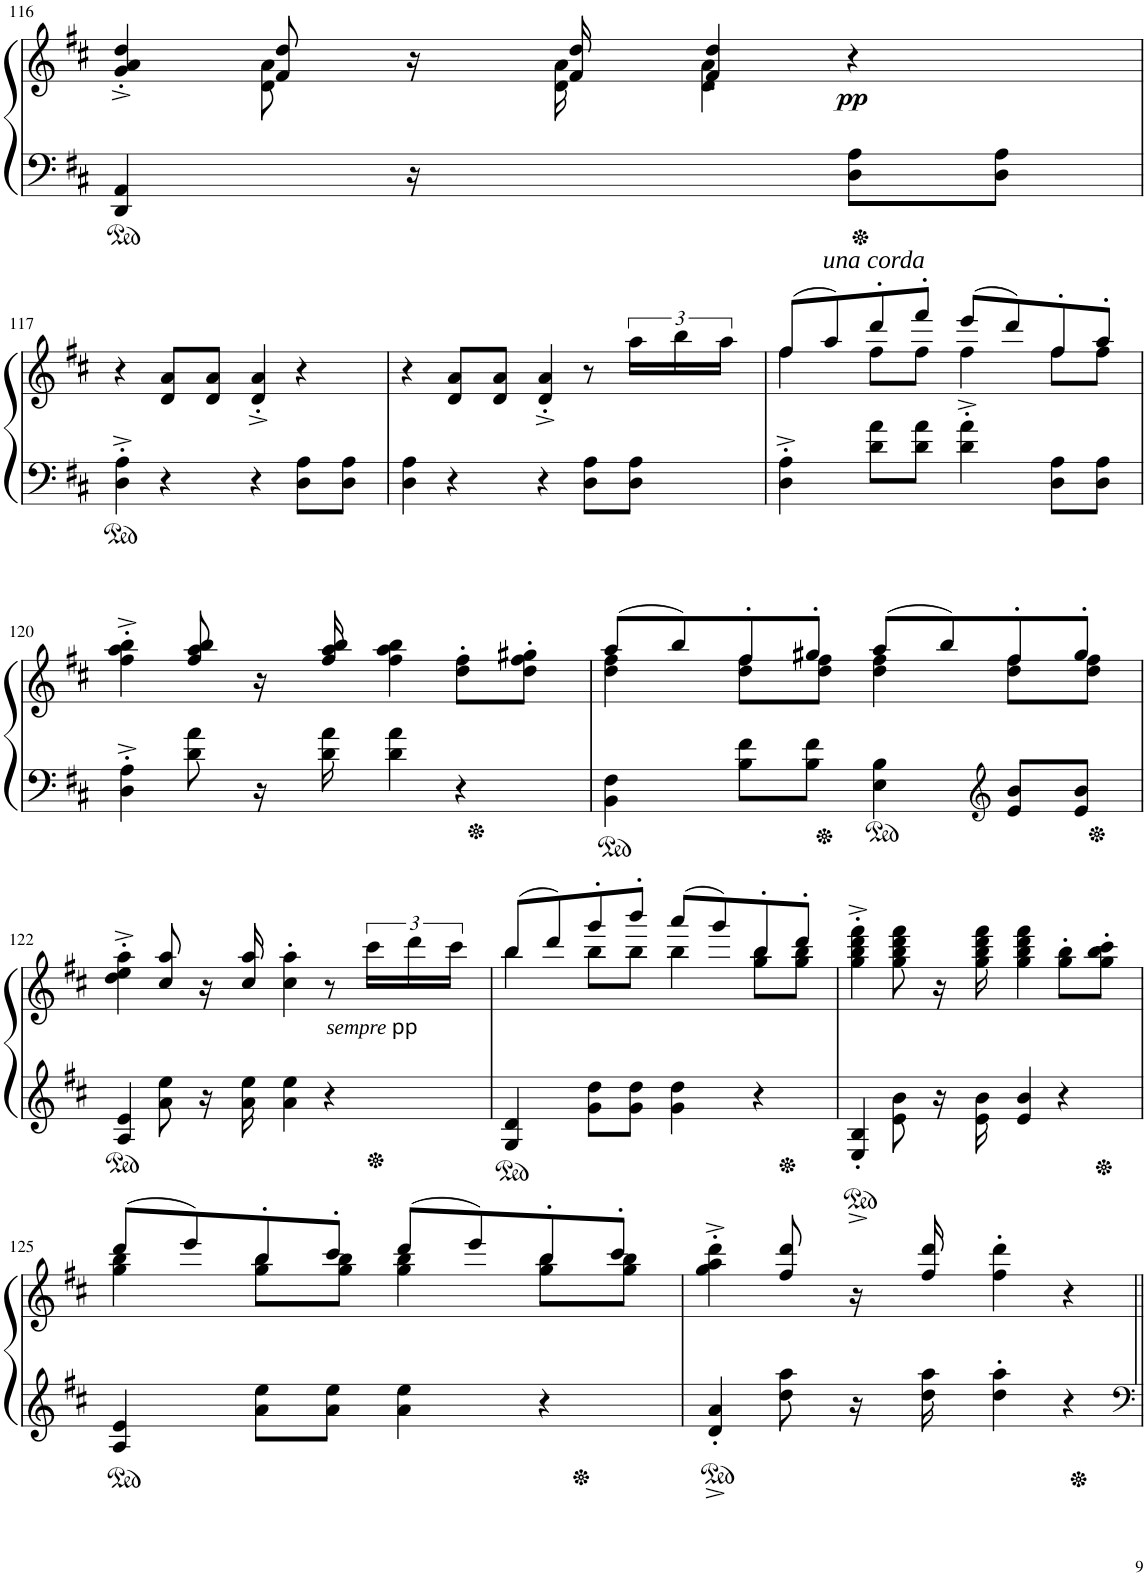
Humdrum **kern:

**kern	**kern	**dynam
*part1	*part1	*part1
*staff2	*staff1	*staff1/2
*I"Piano	*	*
*I'Pno	*	*
!!LO:PB:g=z
*clefF4	*clefG2	*
*k[f#c#]	*k[f#c#]	*
*M4/4	*M4/4	*
*met(c)	*met(c)	*
=116	=116	=116
*	*^	*
*	*	*^	*
*	*	*	*^	*
4DD/ 4AA/	4g/'^ 4a/'^ 4dd/'^	4ryy	2ryy	4ryy	.
8ryy	8ryy	8f#/ 8dd/	.	8d\ 8a\	.
16r	16r	16ryy	.	16ryy	.
16ryy	16ryy	16f#/ 16dd/	.	16d\ 16a\	.
4ryy	4f#/' 4dd/'	2ryy	4d\ 4a\	2ryy	.
!LO:TX:b:i:t=una corda	!	!	!	!	!
!	!	!	!	!	!LO:DY:b
8D\ 8A\L	4r	.	4ryy	.	pp
8D\ 8A\J	.	.	.	.	.
*	*v	*v	*v	*v	*
!!LO:LB:g=z
=117	=117	=117
4D\'^ 4A\'^	4r	.
4r	8d/ 8a/L	.
.	8d/ 8a/J	.
4r	4d/'^ 4a/'^	.
8D\ 8A\L	4r	.
8D\ 8A\J	.	.
=118	=118	=118
4D\ 4A\	4r	.
4r	8d/ 8a/L	.
.	8d/ 8a/J	.
4r	4d/'^ 4a/'^	.
8D\ 8A\L	8r	.
8D\ 8A\J	24aa\LL	.
.	24bb\	.
.	24aa\JJ	.
=119	=119	=119
*	*^	*
4D\'^ 4A\'^	(8ff#/L	4ff#\	.
.	8aa/)	.	.
8d\ 8a\L	8ddd'/	8ff#\L	.
8d\ 8a\J	8fff#'/J	8ff#\J	.
4d\'^ 4a\'^	(8eee/L	4ff#\	.
.	8ddd/)	.	.
8D\ 8A\L	8ff#'/	8ff#\L	.
8D\ 8A\J	8aa'/J	8ff#\J	.
!!LO:LB:g=z	!!
=120	=120	=120	=120
*^	*	*	*
4D\'^ 4A\'^	4ryy	4ff#\'^ 4aa\'^ 4bb\'^	4ryy	.
8ryy	8d\ 8a\	8ryy	8ff#/ 8aa/ 8bb/	.
16r	16ryy	16r	16ryy	.
16ryy	16d\ 16a\	16ryy	16ff#/ 16aa/ 16bb/	.
4d\ 4a\	2ryy	4ff#\ 4aa\ 4bb\	2ryy	.
4r	.	8dd\' 8ff#\'L	.	.
.	.	8dd\' 8ff#\' 8gg#X\'J	.	.
*v	*v	*	*	*
=121	=121	=121	=121
4BB\ 4F#\	(8aa/L	4dd\ 4ff#\	.
.	8bb/)	.	.
8B\ 8f#\L	8ff#'/	8dd\ 8ff#\L	.
8B\ 8f#\J	8gg#X'/J	8dd\ 8ff#\J	.
4E\ 4B\	(8aa/L	4dd\ 4ff#\	.
.	8bb/)	.	.
*clefG2	*	*	*
8e/ 8b/L	8ff#'/	8dd\ 8ff#\L	.
8e/ 8b/J	8gg#'/J	8dd\ 8ff#\J	.
!!LO:LB:g=z	!!
=122	=122	=122	=122
*^	*	*	*
4A/ 4e/	4ryy	4dd\'^ 4ee\'^ 4aa\'^	4ryy	.
8ryy	8a\ 8ee\	8ryy	8cc#/ 8aa/	.
16r	16ryy	16r	16ryy	.
16ryy	16a\ 16ee\	16ryy	16cc#/ 16aa/	.
4a\ 4ee\	2ryy	4cc#\' 4aa\'	2ryy	.
4r	.	8r	.	.
!	!	!	!	!LO:DY:b
.	.	24ccc#\LL	.	other-dynamics
.	.	24ddd\	.	.
.	.	24ccc#\JJ	.	.
*v	*v	*	*	*
=123	=123	=123	=123
4G/ 4d/	(8bb/L	4bb\	.
.	8ddd/)	.	.
8g\ 8dd\L	8ggg'/	8bb\L	.
8g\ 8dd\J	8bbb'/J	8bb\J	.
4g\ 4dd\	(8aaa/L	4bb\	.
.	8ggg/)	.	.
4r	8bb'/	8gg\ 8bb\L	.
.	8ddd'/J	8gg\ 8bb\J	.
=124	=124	=124	=124
*^	*	*	*
4E/'^ 4B/'^	4ryy	4gg\'^ 4bb\'^ 4ddd\'^ 4fff#\'^	4ryy	.
8ryy	8e\ 8b\	8ryy	8gg\ 8bb\ 8ddd\ 8fff#\	.
16r	16ryy	16r	16ryy	.
16ryy	16e\ 16b\	16ryy	16gg\ 16bb\ 16ddd\ 16fff#\	.
4e/ 4b/	2ryy	4gg\ 4bb\ 4ddd\ 4fff#\	2ryy	.
4r	.	8gg\' 8bb\'L	.	.
.	.	8gg\' 8bb\' 8ccc#\'J	.	.
*v	*v	*	*	*
!!LO:LB:g=z	!!
=125	=125	=125	=125
4A/ 4e/	(8ddd/L	4gg\ 4bb\	.
.	8eee/)	.	.
8a\ 8ee\L	8bb'/	8gg\ 8bb\L	.
8a\ 8ee\J	8ccc#'/J	8gg\ 8bb\J	.
4a\ 4ee\	(8ddd/L	4gg\ 4bb\	.
.	8eee/)	.	.
4r	8bb'/	8gg\ 8bb\L	.
.	8ccc#'/J	8gg\ 8bb\J	.
=126	=126	=126	=126
*^	*	*	*
4d/'^ 4a/'^	4ryy	4gg\'^ 4aa\'^ 4ddd\'^	4ryy	.
8ryy	8dd\ 8aa\	8ryy	8ff#/ 8ddd/	.
16r	16ryy	16r	16ryy	.
16ryy	16dd\ 16aa\	16ryy	16ff#/ 16ddd/	.
4dd\' 4aa\'	2ryy	4ff#\' 4ddd\'	2ryy	.
4r	.	4r	.	.
*v	*v	*	*	*
*	*v	*v	*
=||	=||	=||
*-	*-	*-
